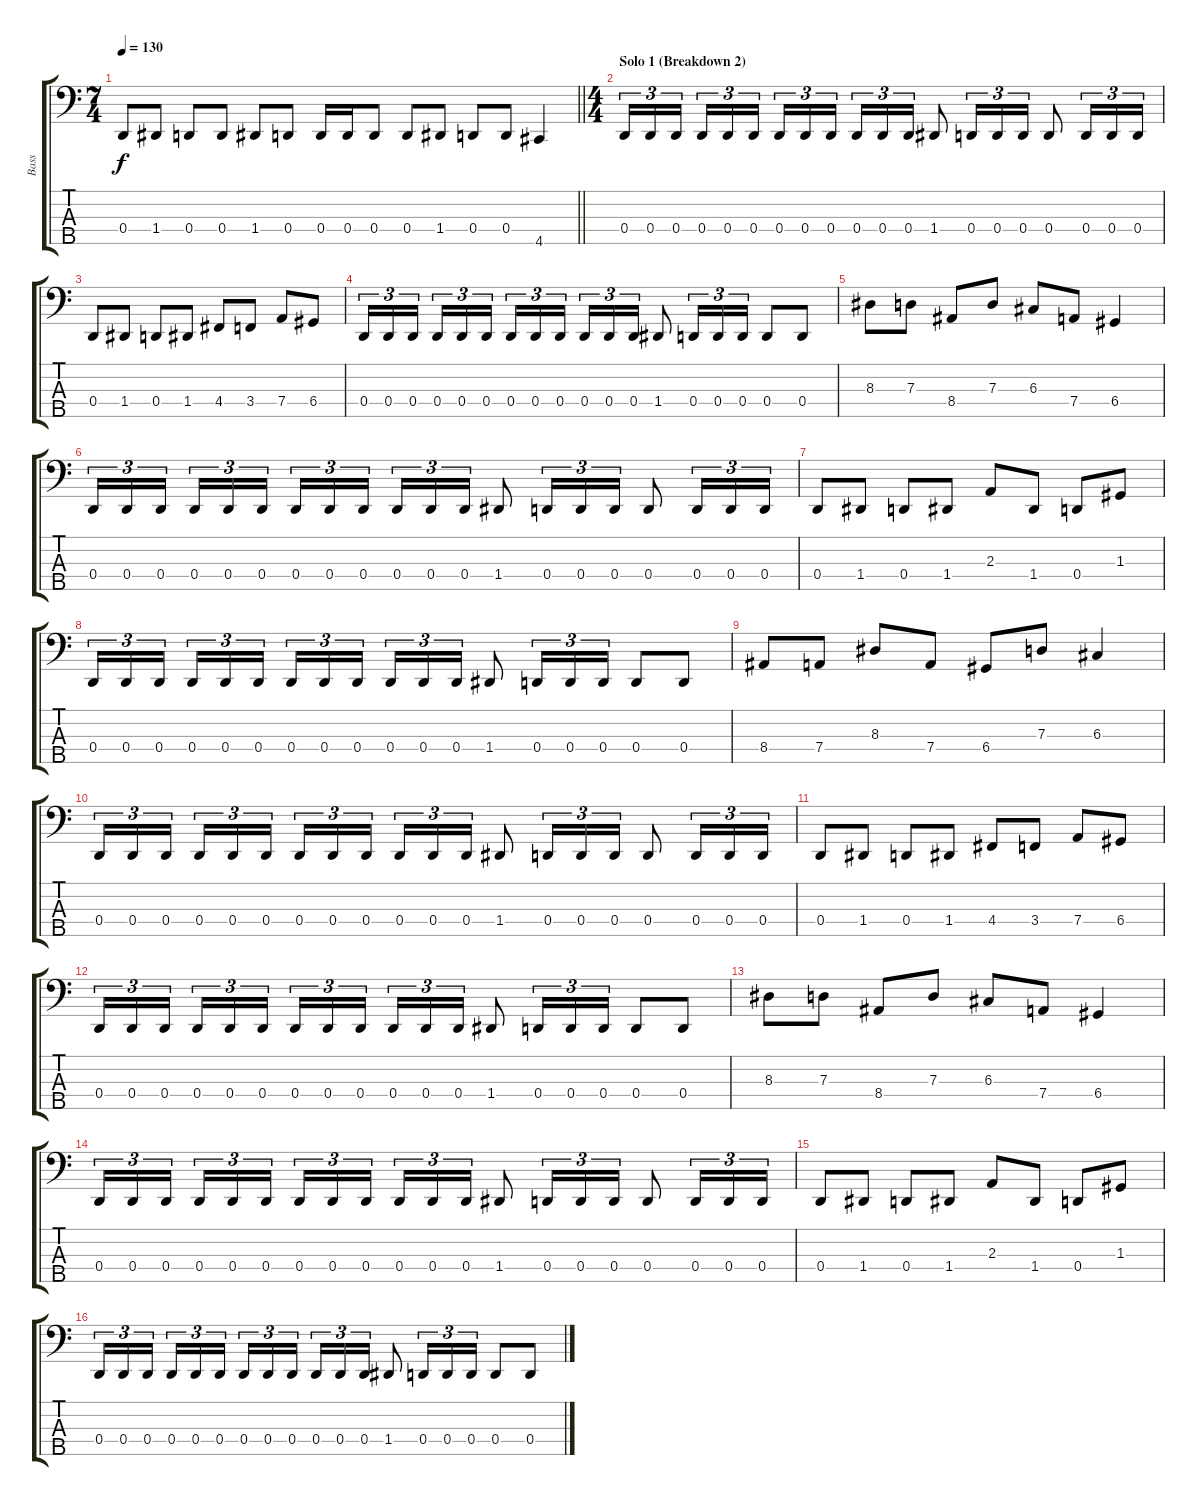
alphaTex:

\track ("Bass" "Bass") {instrument electricbasspick}
\staff {score tabs}
\tuning (F2 C2 G1 D1 A0) {hide}
\ts (7 4)
\tempo 130
\clef f4
\barLineRight lightlight
\ks c
0.4.8{dy f} 1.4.8 0.4.8 0.4.8 1.4.8 0.4.8 0.4.16 0.4.16 0.4.8 0.4.8 1.4.8 0.4.8 0.4.8 4.5.4 |
\ts (4 4)
\section ("" "Solo 1 (Breakdown 2)")
0.4.16{tu (3 2)} 0.4.16{tu (3 2)} 0.4.16{tu (3 2) beam splitsecondary} 0.4.16{tu (3 2)} 0.4.16{tu (3 2)} 0.4.16{tu (3 2)} 0.4.16{tu (3 2)} 0.4.16{tu (3 2)} 0.4.16{tu (3 2) beam splitsecondary} 0.4.16{tu (3 2)} 0.4.16{tu (3 2)} 0.4.16{tu (3 2)} 1.4.8 0.4.16{tu (3 2)} 0.4.16{tu (3 2)} 0.4.16{tu (3 2)} 0.4.8 0.4.16{tu (3 2)} 0.4.16{tu (3 2)} 0.4.16{tu (3 2)} |
0.4.8 1.4.8 0.4.8 1.4.8 4.4.8 3.4.8 7.4.8 6.4.8 |
0.4.16{tu (3 2)} 0.4.16{tu (3 2)} 0.4.16{tu (3 2) beam splitsecondary} 0.4.16{tu (3 2)} 0.4.16{tu (3 2)} 0.4.16{tu (3 2)} 0.4.16{tu (3 2)} 0.4.16{tu (3 2)} 0.4.16{tu (3 2) beam splitsecondary} 0.4.16{tu (3 2)} 0.4.16{tu (3 2)} 0.4.16{tu (3 2)} 1.4.8 0.4.16{tu (3 2)} 0.4.16{tu (3 2)} 0.4.16{tu (3 2)} 0.4.8 0.4.8 |
8.3.8 7.3.8 8.4.8 7.3.8 6.3.8 7.4.8 6.4.4 |
0.4.16{tu (3 2)} 0.4.16{tu (3 2)} 0.4.16{tu (3 2) beam splitsecondary} 0.4.16{tu (3 2)} 0.4.16{tu (3 2)} 0.4.16{tu (3 2)} 0.4.16{tu (3 2)} 0.4.16{tu (3 2)} 0.4.16{tu (3 2) beam splitsecondary} 0.4.16{tu (3 2)} 0.4.16{tu (3 2)} 0.4.16{tu (3 2)} 1.4.8 0.4.16{tu (3 2)} 0.4.16{tu (3 2)} 0.4.16{tu (3 2)} 0.4.8 0.4.16{tu (3 2)} 0.4.16{tu (3 2)} 0.4.16{tu (3 2)} |
0.4.8 1.4.8 0.4.8 1.4.8 2.3.8 1.4.8 0.4.8 1.3.8 |
0.4.16{tu (3 2)} 0.4.16{tu (3 2)} 0.4.16{tu (3 2) beam splitsecondary} 0.4.16{tu (3 2)} 0.4.16{tu (3 2)} 0.4.16{tu (3 2)} 0.4.16{tu (3 2)} 0.4.16{tu (3 2)} 0.4.16{tu (3 2) beam splitsecondary} 0.4.16{tu (3 2)} 0.4.16{tu (3 2)} 0.4.16{tu (3 2)} 1.4.8 0.4.16{tu (3 2)} 0.4.16{tu (3 2)} 0.4.16{tu (3 2)} 0.4.8 0.4.8 |
8.4.8 7.4.8 8.3.8 7.4.8 6.4.8 7.3.8 6.3.4 |
0.4.16{tu (3 2)} 0.4.16{tu (3 2)} 0.4.16{tu (3 2) beam splitsecondary} 0.4.16{tu (3 2)} 0.4.16{tu (3 2)} 0.4.16{tu (3 2)} 0.4.16{tu (3 2)} 0.4.16{tu (3 2)} 0.4.16{tu (3 2) beam splitsecondary} 0.4.16{tu (3 2)} 0.4.16{tu (3 2)} 0.4.16{tu (3 2)} 1.4.8 0.4.16{tu (3 2)} 0.4.16{tu (3 2)} 0.4.16{tu (3 2)} 0.4.8 0.4.16{tu (3 2)} 0.4.16{tu (3 2)} 0.4.16{tu (3 2)} |
0.4.8 1.4.8 0.4.8 1.4.8 4.4.8 3.4.8 7.4.8 6.4.8 |
0.4.16{tu (3 2)} 0.4.16{tu (3 2)} 0.4.16{tu (3 2) beam splitsecondary} 0.4.16{tu (3 2)} 0.4.16{tu (3 2)} 0.4.16{tu (3 2)} 0.4.16{tu (3 2)} 0.4.16{tu (3 2)} 0.4.16{tu (3 2) beam splitsecondary} 0.4.16{tu (3 2)} 0.4.16{tu (3 2)} 0.4.16{tu (3 2)} 1.4.8 0.4.16{tu (3 2)} 0.4.16{tu (3 2)} 0.4.16{tu (3 2)} 0.4.8 0.4.8 |
8.3.8 7.3.8 8.4.8 7.3.8 6.3.8 7.4.8 6.4.4 |
0.4.16{tu (3 2)} 0.4.16{tu (3 2)} 0.4.16{tu (3 2) beam splitsecondary} 0.4.16{tu (3 2)} 0.4.16{tu (3 2)} 0.4.16{tu (3 2)} 0.4.16{tu (3 2)} 0.4.16{tu (3 2)} 0.4.16{tu (3 2) beam splitsecondary} 0.4.16{tu (3 2)} 0.4.16{tu (3 2)} 0.4.16{tu (3 2)} 1.4.8 0.4.16{tu (3 2)} 0.4.16{tu (3 2)} 0.4.16{tu (3 2)} 0.4.8 0.4.16{tu (3 2)} 0.4.16{tu (3 2)} 0.4.16{tu (3 2)} |
0.4.8 1.4.8 0.4.8 1.4.8 2.3.8 1.4.8 0.4.8 1.3.8 |
0.4.16{tu (3 2)} 0.4.16{tu (3 2)} 0.4.16{tu (3 2) beam splitsecondary} 0.4.16{tu (3 2)} 0.4.16{tu (3 2)} 0.4.16{tu (3 2)} 0.4.16{tu (3 2)} 0.4.16{tu (3 2)} 0.4.16{tu (3 2) beam splitsecondary} 0.4.16{tu (3 2)} 0.4.16{tu (3 2)} 0.4.16{tu (3 2)} 1.4.8 0.4.16{tu (3 2)} 0.4.16{tu (3 2)} 0.4.16{tu (3 2)} 0.4.8 0.4.8
